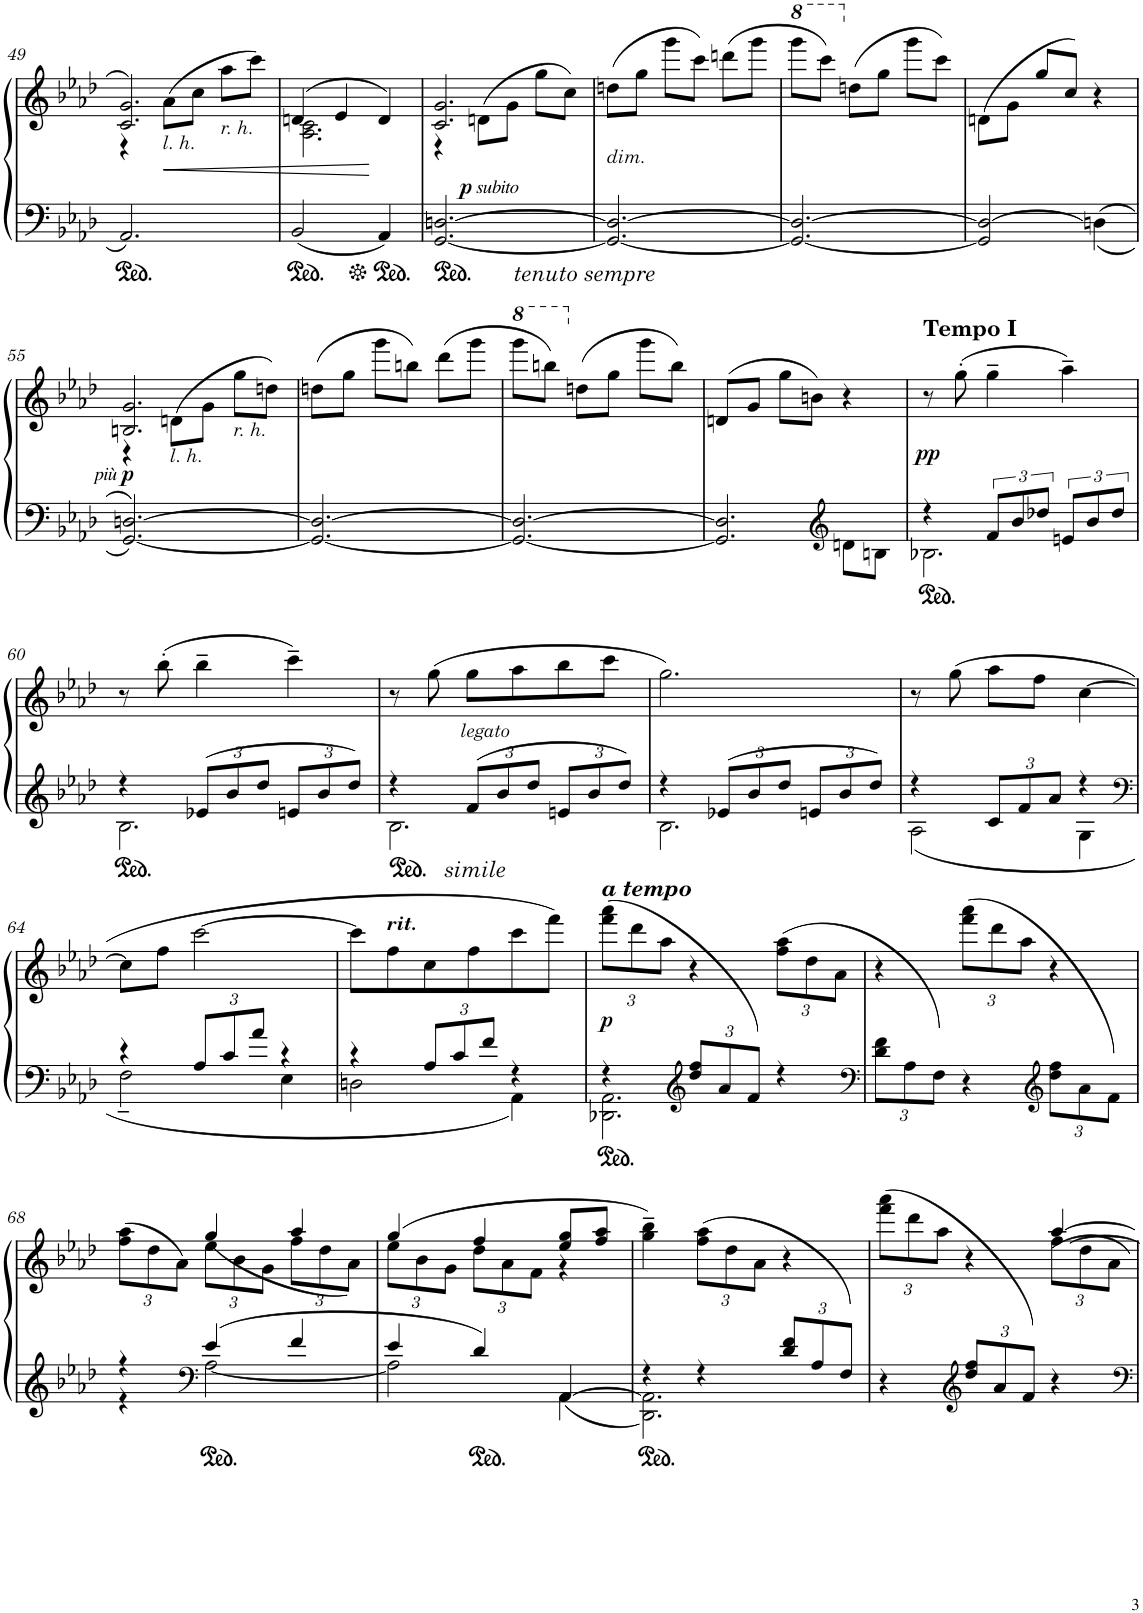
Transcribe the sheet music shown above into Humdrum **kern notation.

**kern	**kern	**dynam
*part1	*part1	*part1
*staff2	*staff1	*staff1/2
*I"Piano	*	*
*I'Pno.	*	*
!!LO:PB:g=z
*clefF4	*clefG2	*
*k[b-e-a-d-]	*k[b-e-a-d-]	*
*M3/4	*M3/4	*
=49	=49	=49
*	*^	*
2.AA-/	2.c/ 2.g/	4r	.
!	!	!LO:TX:b:i:t=l. h.	!
!	!	!	!LO:HP:b
.	.	(>8a-\L	<
.	.	8cc\J	.
!	!	!LO:TX:b:i:t=r. h.	!
.	.	8aa-\L	.
.	.	8ccc\J)	.
=50	=50	=50	=50
2BB-/	(4dn/	2.A-\ 2.c\	.
.	4e-/	.	.
4AA-/	4d/)	.	[
=51	=51	=51	=51
!	!	!	!LO:DY:b
!	!	!	!LO:DY:n=1:b
[2.GG/ [2.Dn/	2.c/ 2.g/	4r	p other-dynamics
.	.	(>8dn\L	.
.	.	8g\J	.
.	.	8gg\L	.
.	.	8cc\J)	.
=52	=52	=52	=52
!	!LO:TX:b:i:t=dim.	!	!
*	*v	*v	*
2.GG/_ 2.D/_	(8ddn\L	.
.	8gg\J	.
.	8ggg\L	.
.	8ccc\J)	.
.	(8dddn\L	.
.	8ggg\J	.
=53	=53	=53
*	*8va	*
2.GG/_ 2.D/_	8gggg\L	.
.	8cccc\J)	.
*	*X8va	*
.	(8ddn\L	.
.	8gg\J	.
.	8ggg\L	.
.	8ccc\J)	.
=54	=54	=54
2GG/] 2D/_	(8dn\L	.
.	8g\J	.
.	8gg/L	.
.	8cc/J)	.
4Dn\]	4r	.
!!LO:LB:g=z
=55	=55	=55
*	*^	*
!	!	!	!LO:DY:b
!	!	!	!LO:DY:n=1:b
[2.GG/ [2.Dn/	2.Bn/ 2.g/	4r	other-dynamics p
!	!	!LO:TX:b:i:t=l. h.	!
.	.	(>8dn\L	.
.	.	8g\J	.
!	!	!LO:TX:b:i:t=r. h.	!
.	.	8gg\L	.
.	.	8ddn\J)	.
*	*v	*v	*
=56	=56	=56
2.GG/_ 2.D/_	(8ddn\L	.
.	8gg\J	.
.	8ggg\L	.
.	8bbn\J)	.
.	(8dddn\L	.
.	8ggg\J	.
=57	=57	=57
*	*8va	*
2.GG/_ 2.D/_	8gggg\L	.
.	8bbbn\J)	.
*	*X8va	*
.	(8ddn\L	.
.	8gg\J	.
.	8ggg\L	.
.	8bb\J)	.
=58	=58	=58
*^	*	*
2.GG/] 2.D/]	2ryy	(8dn/L	.
.	.	8g/J	.
.	.	8gg\L	.
.	.	8bn\J)	.
*clefG2	*	*	*
.	8dn\L	4r	.
.	8Bn\J	.	.
=59	=59	=59	=59
!	!	!LO:TX:a:B:t=Tempo I	!
!	!	!	!LO:DY:b
4r	2.B-X\	8r	pp
.	.	(8gg'\	.
12f/L	.	4gg~\	.
12b-/	.	.	.
12dd-X/J	.	.	.
12en/L	.	4aa-~\)	.
12b-/	.	.	.
12dd-/J	.	.	.
!!LO:LB:g=z
=60	=60	=60	=60
4r	2.B-\	8r	.
.	.	(8bb-'\	.
*Xbrackettup	*	*	*
12e-X/L	.	4bb-~\	.
12b-/	.	.	.
12dd-/J	.	.	.
12en/L	.	4ccc~\)	.
12b-/	.	.	.
12dd-/J	.	.	.
=61	=61	=61	=61
4r	2.B-\	8r	.
.	.	(8gg\	.
!	!	!LO:TX:b:i:t=legato	!
12f/L	.	8gg\L	.
12b-/	.	.	.
.	.	8aa-\	.
12dd-/J	.	.	.
12en/L	.	8bb-\	.
12b-/	.	.	.
.	.	8ccc\J	.
12dd-/J	.	.	.
=62	=62	=62	=62
4r	2.B-\	2.gg\)	.
12e-X/L	.	.	.
12b-/	.	.	.
12dd-/J	.	.	.
12en/L	.	.	.
12b-/	.	.	.
12dd-/J	.	.	.
=63	=63	=63	=63
4r	2A-\	8r	.
.	.	(8gg\	.
12c/L	.	8aa-\L	.
12f/	.	.	.
.	.	8ff\J	.
12a-/J	.	.	.
4r	4G\	[4cc\	.
!!LO:LB:g=z
=64	=64	=64	=64
*clefF4	*	*	*
4r	2F~\	8cc\L]	.
.	.	8ff\J	.
12A-/L	.	[2ccc\	.
12c/	.	.	.
12a-/J	.	.	.
4r	4E-\	.	.
=65	=65	=65	=65
4r	2Dn\	8ccc\L]	.
!	!	!LO:TX:a:Bi:t=rit.	!
.	.	8ff\	.
12A-/L	.	8cc\	.
12c/	.	.	.
.	.	8ff\	.
12f/J	.	.	.
4r	4AA-\	8ccc\	.
.	.	8fff\J)	.
=66	=66	=66	=66
*	*	*Xbrackettup	*
!	!	!LO:TX:a:Bi:t=a tempo	!
!	!	!	!LO:DY:b
4r	2.DD-X\ 2.AA-\	(12fff\ 12aaa-\L	p
.	.	12ddd-\	.
.	.	12aa-\J	.
*clefG2	*	*	*
12dd-/ 12ff/L	.	4r	.
12a-/	.	.	.
12f/J)	.	.	.
4r	.	(12ff\ 12aa-\L	.
.	.	12dd-\	.
.	.	12a-\J	.
*v	*v	*	*
=67	=67	=67
*clefF4	*	*
12d-\ 12f\L	4r	.
12A-\	.	.
12F\J)	.	.
4r	(12fff\ 12aaa-\L	.
.	12ddd-\	.
.	12aa-\J	.
*clefG2	*	*
12dd-\ 12ff\L	4r	.
12a-\	.	.
12f\J)	.	.
!!LO:LB:g=z
=68	=68	=68
*^	*^	*
4r	4r	4ryy	(>12ff\ 12aa-\L	.
.	.	.	12dd-\	.
.	.	.	12a-\J)	.
*clefF4	*	*	*	*
4e-/	[2A-\	(4gg/	12ee-\L	.
.	.	.	12b-\	.
.	.	.	12g\J	.
4f/	.	4aa-/	12ff\L	.
.	.	.	12dd-\	.
.	.	.	12a-\J)	.
=69	=69	=69	=69	=69
4e-/	2A-\]	(4gg/	12ee-\L	.
.	.	.	12b-\	.
.	.	.	12g\J	.
4d-/	.	4ff/	12dd-\L	.
.	.	.	12a-\	.
.	.	.	12f\J	.
[4AA-/	4AA-\	8ee-/ 8gg/L	4r	.
.	.	8ff/ 8aa-/J	.	.
*	*	*v	*v	*
=70	=70	=70	=70
4r	2.DD-\ 2.AA-\]	4gg\~ 4bb-\~)	.
4r	.	(12ff\ 12aa-\L	.
.	.	12dd-\	.
.	.	12a-\J	.
12d-/ 12f/L	.	4r	.
12A-/	.	.	.
12F/J)	.	.	.
*v	*v	*	*
=71	=71	=71
*	*^	*
4r	(>12fff\ 12aaa-\L	2ryy	.
.	12ddd-\	.	.
.	12aa-\J	.	.
*clefG2	*	*	*
12dd-/ 12ff/L	4r	.	.
12a-/	.	.	.
12f/J)	.	.	.
4r	[>12ff\L	[4aa-/	.
.	12dd-\	.	.
.	12a-\J	.	.
*	*v	*v	*
=	=	=
*-	*-	*-
